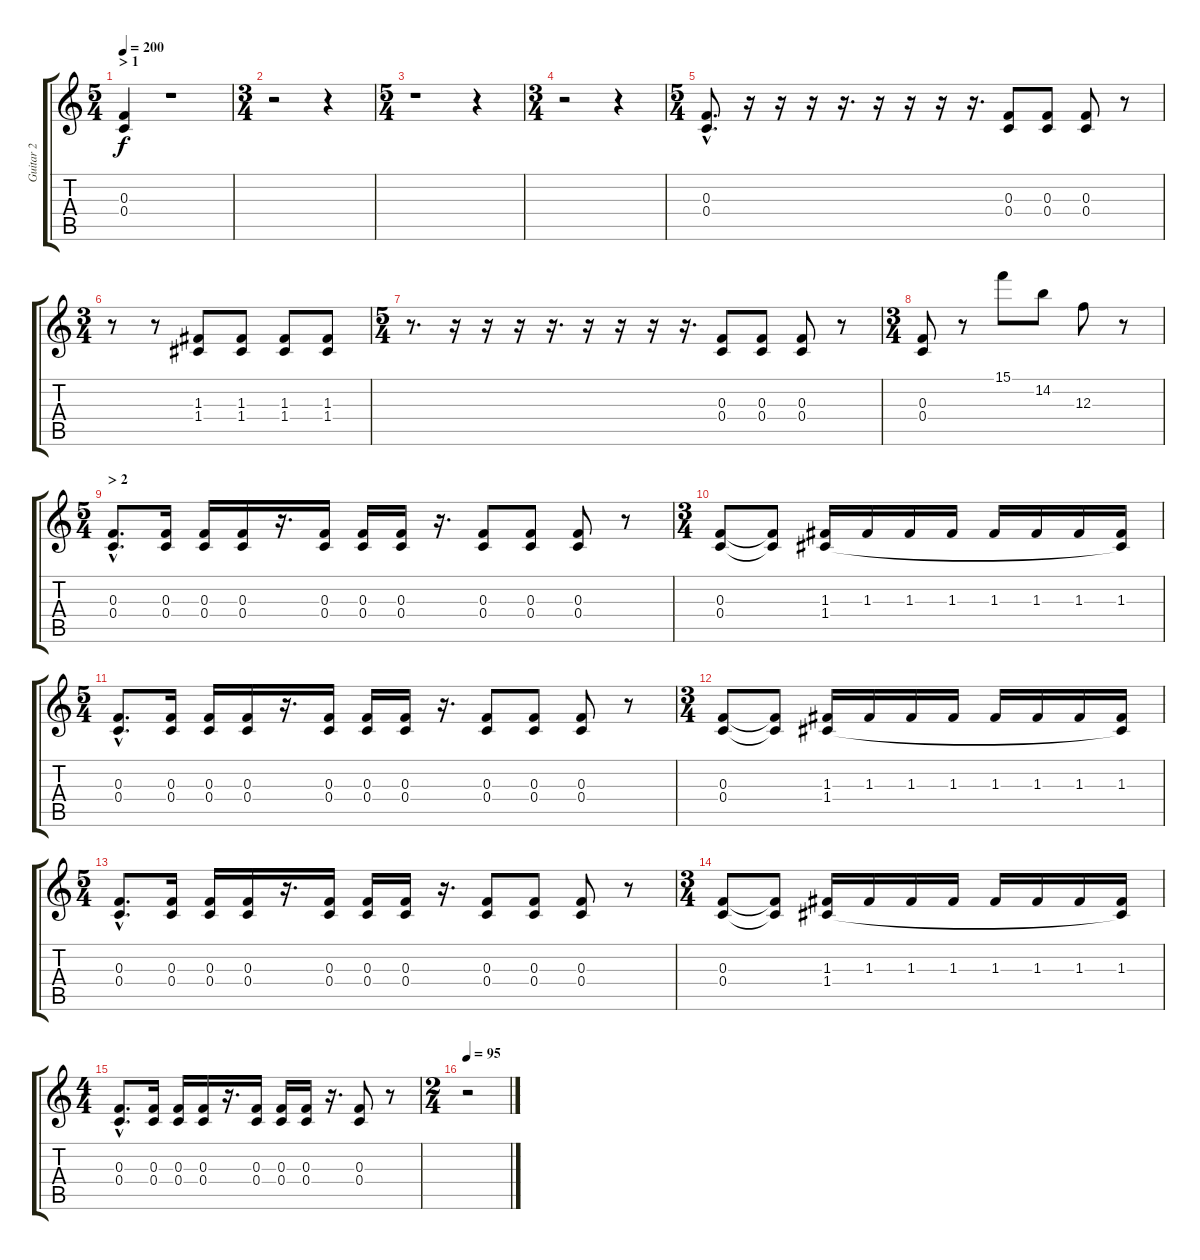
\track ("Guitar 2" "Guitar 2") {instrument distortionguitar}
\staff {score tabs}
\tuning (D4 A3 F3 C3 G2 C2) {hide}
\ts (5 4)
\section ("" "> 1")
\tempo 200
\clef g2
\ks c
(0.3 0.4).4{dy f instrument distortionguitar} r.1 |
\ts (3 4)
r.2 r.4 |
\ts (5 4)
r.1 r.4 |
\ts (3 4)
r.2 r.4 |
\ts (5 4)
(0.3{hac} 0.4{hac}).8{d} r.16 r.16 r.16 r.16{d} r.16 r.16 r.16 r.16{d} (0.3 0.4).8 (0.3 0.4).8 (0.3 0.4).8 r.8 |
\ts (3 4)
r.8 r.8 (1.3 1.4).8 (1.3 1.4).8 (1.3 1.4).8 (1.3 1.4).8 |
\ts (5 4)
r.8{d} r.16 r.16 r.16 r.16{d} r.16 r.16 r.16 r.16{d} (0.3 0.4).8 (0.3 0.4).8 (0.3 0.4).8 r.8 |
\ts (3 4)
(0.3 0.4).8 r.8 15.1.8 14.2.8 12.3.8 r.8 |
\ts (5 4)
\section ("" "> 2")
(0.3{hac} 0.4{hac}).8{d} (0.3 0.4).16 (0.3 0.4).16 (0.3 0.4).16 r.16{d} (0.3 0.4).16 (0.3 0.4).16 (0.3 0.4).16 r.16{d} (0.3 0.4).8 (0.3 0.4).8 (0.3 0.4).8 r.8 |
\ts (3 4)
(0.3 0.4).8 (0.3{t} 0.4{t}).8 (1.3 1.4).16 1.3.16 1.3.16 1.3.16 1.3.16 1.3.16 1.3.16 (1.3 1.4{t}).16 |
\ts (5 4)
(0.3{hac} 0.4{hac}).8{d} (0.3 0.4).16 (0.3 0.4).16 (0.3 0.4).16 r.16{d} (0.3 0.4).16 (0.3 0.4).16 (0.3 0.4).16 r.16{d} (0.3 0.4).8 (0.3 0.4).8 (0.3 0.4).8 r.8 |
\ts (3 4)
(0.3 0.4).8 (0.3{t} 0.4{t}).8 (1.3 1.4).16 1.3.16 1.3.16 1.3.16 1.3.16 1.3.16 1.3.16 (1.3 1.4{t}).16 |
\ts (5 4)
(0.3{hac} 0.4{hac}).8{d} (0.3 0.4).16 (0.3 0.4).16 (0.3 0.4).16 r.16{d} (0.3 0.4).16 (0.3 0.4).16 (0.3 0.4).16 r.16{d} (0.3 0.4).8 (0.3 0.4).8 (0.3 0.4).8 r.8 |
\ts (3 4)
(0.3 0.4).8 (0.3{t} 0.4{t}).8 (1.3 1.4).16 1.3.16 1.3.16 1.3.16 1.3.16 1.3.16 1.3.16 (1.3 1.4{t}).16 |
\ts (4 4)
(0.3{hac} 0.4{hac}).8{d} (0.3 0.4).16 (0.3 0.4).16 (0.3 0.4).16 r.16{d} (0.3 0.4).16 (0.3 0.4).16 (0.3 0.4).16 r.16{d} (0.3 0.4).8 r.8 |
\ts (2 4)
\tempo 95
r.2
